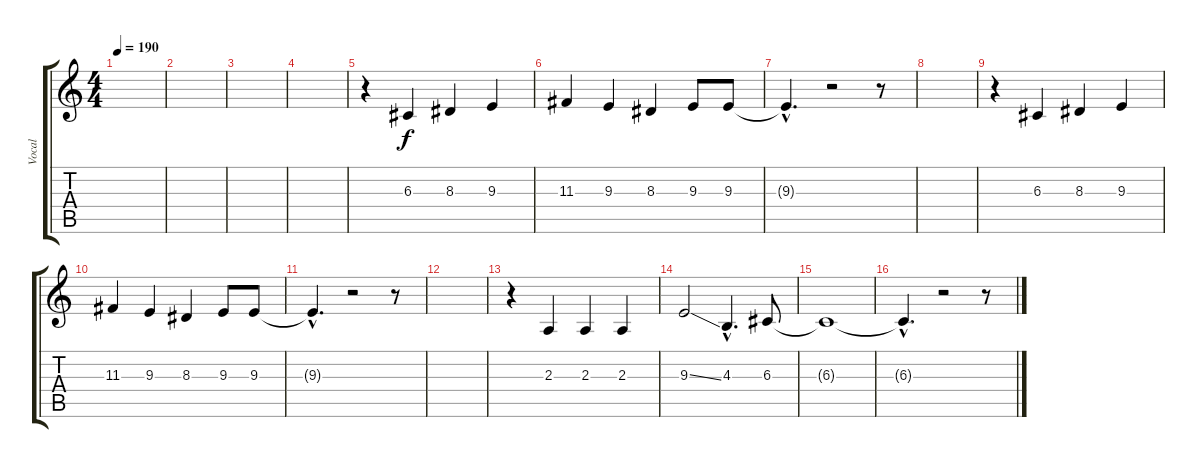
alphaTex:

\track ("Vocal" "Vocal") {instrument stringensemble1}
\staff {score tabs}
\tuning (E4 B3 G3 D3 A2 E2) {hide}
\ts (4 4)
\tempo 190
\clef g2
\ks c
|
|
|
|
r.4 6.3.4 8.3.4 9.3.4 |
11.3.4 9.3.4 8.3.4 9.3.8 9.3.8 |
9.3{hac t}.4{d} r.2 r.8 |
|
r.4 6.3.4 8.3.4 9.3.4 |
11.3.4 9.3.4 8.3.4 9.3.8 9.3.8 |
9.3{hac t}.4{d} r.2 r.8 |
|
r.4 2.3.4 2.3.4 2.3.4 |
9.3{ss}.2 4.3{hac}.4{d} 6.3.8 |
6.3{t}.1 |
6.3{hac t}.4{d} r.2 r.8
